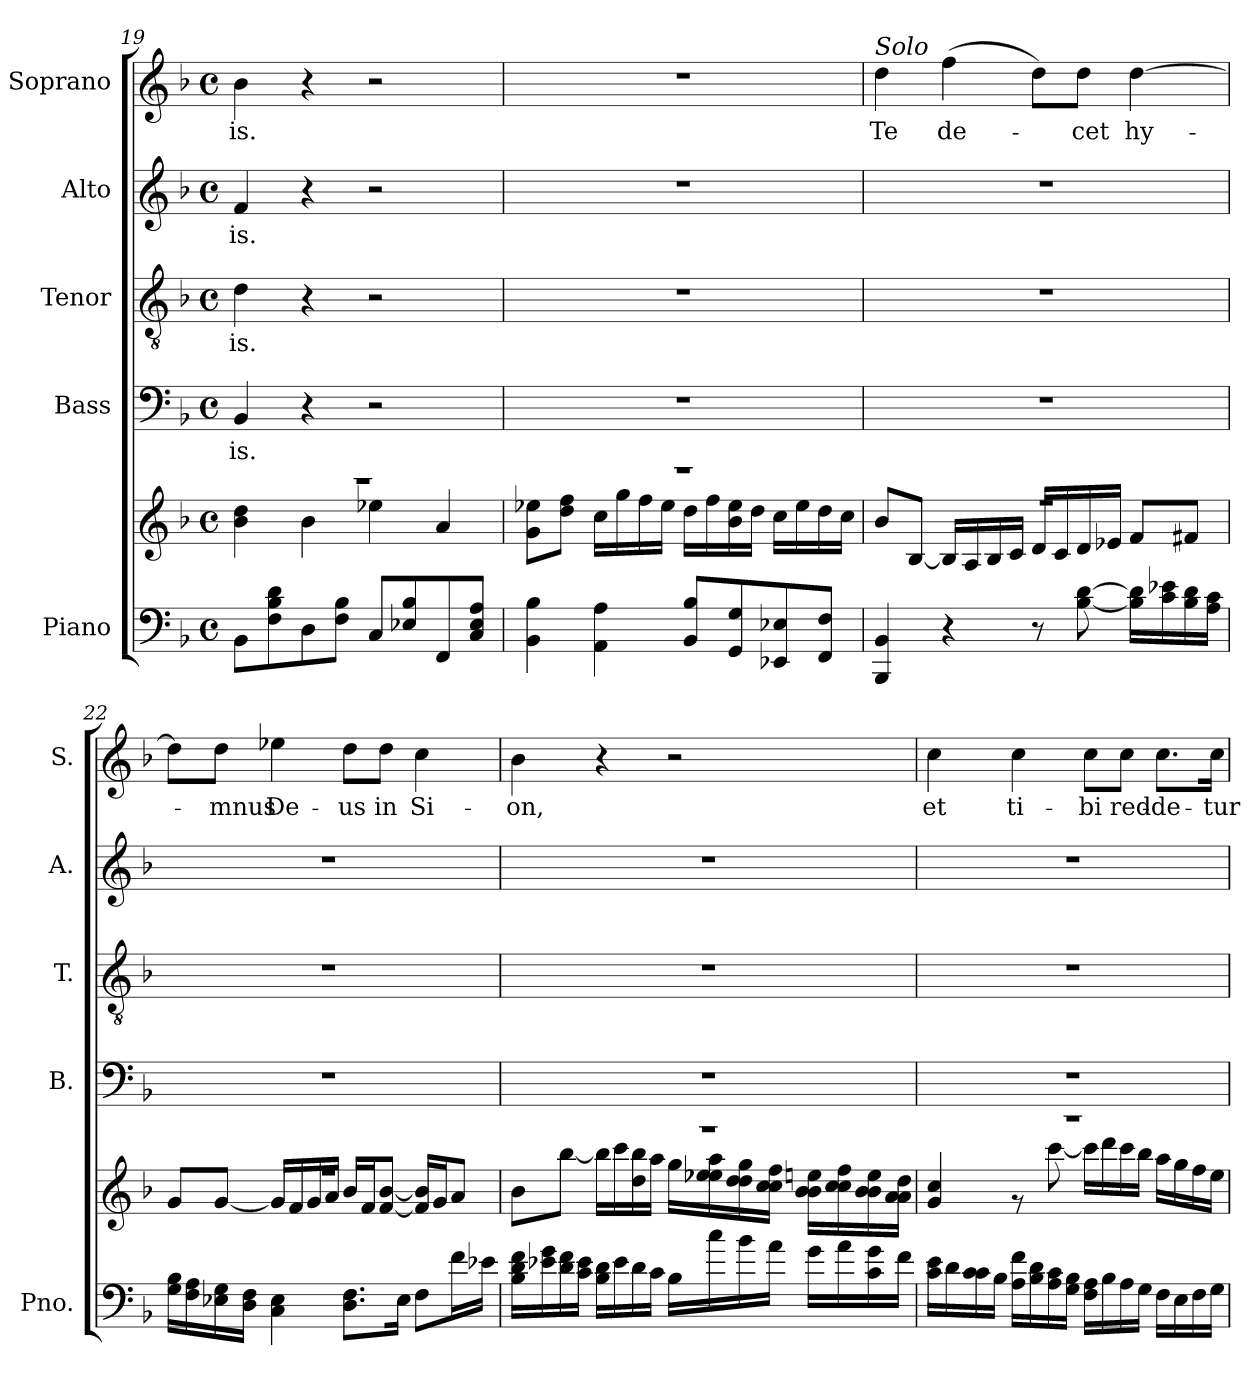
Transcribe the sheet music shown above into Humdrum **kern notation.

**kern	**kern	**kern	**text	**kern	**text	**kern	**text	**kern	**text
*part5	*part5	*part4	*part4	*part3	*part3	*part2	*part2	*part1	*part1
*staff6	*staff5	*staff4	*staff4	*staff3	*staff3	*staff2	*staff2	*staff1	*staff1
*I"Piano	*	*I"Bass	*	*I"Tenor	*	*I"Alto	*	*I"Soprano	*
*I'Pno.	*	*I'B.	*	*I'T.	*	*I'A.	*	*I'S.	*
*clefF4	*clefG2	*clefF4	*	*clefGv2	*	*clefG2	*	*clefG2	*
*k[b-]	*k[b-]	*k[b-]	*	*k[b-]	*	*k[b-]	*	*k[b-]	*
*M4/4	*M4/4	*M4/4	*	*M4/4	*	*M4/4	*	*M4/4	*
*met(c)	*met(c)	*met(c)	*	*met(c)	*	*met(c)	*	*met(c)	*
=19	=19	=19	=19	=19	=19	=19	=19	=19	=19
*	*^	*	*	*	*	*	*	*	*
!	!	!	!	!LO:LY:b	!	!LO:LY:b	!	!LO:LY:b	!	!LO:LY:b
8BB-\L	1r	4b-\ 4dd\	4BB-/	-is.	4d\	-is.	4f/	-is.	4b-\	-is.
8F\ 8B-\ 8d\	.	.	.	.	.	.	.	.	.	.
8D\	.	4b-\	4r	.	4r	.	4r	.	4r	.
8F\ 8B-\J	.	.	.	.	.	.	.	.	.	.
8C/L	.	4ee-X\	2r	.	2r	.	2r	.	2r	.
8E-X/ 8B-/	.	.	.	.	.	.	.	.	.	.
8FF/	.	4a/	.	.	.	.	.	.	.	.
8C/ 8E-/ 8A/J	.	.	.	.	.	.	.	.	.	.
!!LO:LB:g=z
=20	=20	=20	=20	=20	=20	=20	=20	=20	=20	=20
4BB-\ 4B-\	1r	8g\ 8ee-X\L	1r	.	1r	.	1r	.	1r	.
.	.	8dd\ 8ff\J	.	.	.	.	.	.	.	.
4AA\ 4A\	.	16cc\LL	.	.	.	.	.	.	.	.
.	.	16gg\	.	.	.	.	.	.	.	.
.	.	16ff\	.	.	.	.	.	.	.	.
.	.	16ee-\JJ	.	.	.	.	.	.	.	.
8BB-/ 8B-/L	.	16dd\LL	.	.	.	.	.	.	.	.
.	.	16ff\	.	.	.	.	.	.	.	.
8GG/ 8G/	.	16b-\ 16ee-\	.	.	.	.	.	.	.	.
.	.	16dd\JJ	.	.	.	.	.	.	.	.
8EE-X/ 8E-X/	.	16cc\LL	.	.	.	.	.	.	.	.
.	.	16ee-\	.	.	.	.	.	.	.	.
8FF/ 8F/J	.	16dd\	.	.	.	.	.	.	.	.
.	.	16cc\JJ	.	.	.	.	.	.	.	.
=21	=21	=21	=21	=21	=21	=21	=21	=21	=21	=21
!	!	!	!	!	!	!	!	!	!LO:TX:a:i:t=Solo	!
!	!	!	!	!	!	!	!	!	!	!LO:LY:b
4BBB-/ 4BB-/	1r	8b-/L	1r	.	1r	.	1r	.	4dd\	Te
.	.	[8B-/J	.	.	.	.	.	.	.	.
!	!	!	!	!	!	!	!	!	!	!LO:LY:b
4r	.	16B-/LL]	.	.	.	.	.	.	(4ff\	de-
.	.	16A/	.	.	.	.	.	.	.	.
.	.	16B-/	.	.	.	.	.	.	.	.
.	.	16c/JJ	.	.	.	.	.	.	.	.
8r	.	16d/LL	.	.	.	.	.	.	8dd\L)	.
.	.	16c/	.	.	.	.	.	.	.	.
!	!	!	!	!	!	!	!	!	!	!LO:LY:b
[8B-\ [8d\	.	16d/	.	.	.	.	.	.	8dd\J	-cet
.	.	16e-X/JJ	.	.	.	.	.	.	.	.
!	!	!	!	!	!	!	!	!	!	!LO:LY:b
16B-\] 16d\]LL	.	8f/L	.	.	.	.	.	.	[4dd\	hy-
16c\ 16e-X\	.	.	.	.	.	.	.	.	.	.
16B-\ 16d\	.	8f#X/J	.	.	.	.	.	.	.	.
16A\ 16c\JJ	.	.	.	.	.	.	.	.	.	.
=22	=22	=22	=22	=22	=22	=22	=22	=22	=22	=22
16G\ 16B-\LL	1r	8g/L	1r	.	1r	.	1r	.	8dd\L]	.
16F\ 16A\	.	.	.	.	.	.	.	.	.	.
!	!	!	!	!	!	!	!	!	!	!LO:LY:b
16E-X\ 16G\	.	[8g/J	.	.	.	.	.	.	8dd\J	-mnus
16D\ 16F\JJ	.	.	.	.	.	.	.	.	.	.
!	!	!	!	!	!	!	!	!	!	!LO:LY:b
4C\ 4E-\	.	16g/LL]	.	.	.	.	.	.	4ee-X\	De-
.	.	16f/	.	.	.	.	.	.	.	.
.	.	16g/	.	.	.	.	.	.	.	.
.	.	16a/JJ	.	.	.	.	.	.	.	.
!	!	!	!	!	!	!	!	!	!	!LO:LY:b
8.D\ 8.F\L	.	16b-/LL	.	.	.	.	.	.	8dd\L	-us
.	.	16f/J	.	.	.	.	.	.	.	.
!	!	!	!	!	!	!	!	!	!	!LO:LY:b
.	.	[8f/ [8b-/J	.	.	.	.	.	.	8dd\J	in
16E-\Jk	.	.	.	.	.	.	.	.	.	.
!	!	!	!	!	!	!	!	!	!	!LO:LY:b
8F\L	.	16f/] 16b-/]LL	.	.	.	.	.	.	4cc\	Si-
.	.	16g/J	.	.	.	.	.	.	.	.
16f\L	.	8a/J	.	.	.	.	.	.	.	.
16e-X\JJ	.	.	.	.	.	.	.	.	.	.
!!LO:PB:g=z
=23	=23	=23	=23	=23	=23	=23	=23	=23	=23	=23
!	!	!	!	!	!	!	!	!	!	!LO:LY:b
16B-\ 16d\ 16f\LL	1r	8b-\L	1r	.	1r	.	1r	.	4b-\	-on,
16e-X\ 16g\	.	.	.	.	.	.	.	.	.	.
16d\ 16f\	.	[8bb-\J	.	.	.	.	.	.	.	.
16c\ 16e-\JJ	.	.	.	.	.	.	.	.	.	.
16B-\ 16d\LL	.	16bb-\LL]	.	.	.	.	.	.	4r	.
16e-\	.	16ccc\	.	.	.	.	.	.	.	.
16d\	.	16dd\ 16bb-\	.	.	.	.	.	.	.	.
16c\JJ	.	16aa\JJ	.	.	.	.	.	.	.	.
16B-\LL	.	16gg\LL	.	.	.	.	.	.	2r	.
16cc\	.	16ee-X\ 16ee-\ 16aa\	.	.	.	.	.	.	.	.
16b-\	.	16dd\ 16dd\ 16gg\	.	.	.	.	.	.	.	.
16a\JJ	.	16cc\ 16cc\ 16ff\JJ	.	.	.	.	.	.	.	.
16g\LL	.	16b-\ 16b-\ 16een\LL	.	.	.	.	.	.	.	.
16a\	.	16cc\ 16cc\ 16ff\	.	.	.	.	.	.	.	.
16c\ 16g\	.	16b-\ 16b-\ 16ee\	.	.	.	.	.	.	.	.
16f\JJ	.	16a\ 16a\ 16dd\JJ	.	.	.	.	.	.	.	.
=24	=24	=24	=24	=24	=24	=24	=24	=24	=24	=24
!	!	!	!	!	!	!	!	!	!	!LO:LY:b
16c\ 16e\LL	1r	4g/ 4cc/	1r	.	1r	.	1r	.	4cc\	et
16d\	.	.	.	.	.	.	.	.	.	.
16c\ 16c\	.	.	.	.	.	.	.	.	.	.
16B-\JJ	.	.	.	.	.	.	.	.	.	.
!	!	!	!	!	!	!	!	!	!	!LO:LY:b
16A\ 16f\LL	.	8r	.	.	.	.	.	.	4cc\	ti-
16B-\ 16d\	.	.	.	.	.	.	.	.	.	.
16A\ 16c\	.	[8ccc\	.	.	.	.	.	.	.	.
16G\ 16B-\JJ	.	.	.	.	.	.	.	.	.	.
!	!	!	!	!	!	!	!	!	!	!LO:LY:b
16F\ 16A\LL	.	16ccc\LL]	.	.	.	.	.	.	8cc\L	-bi
16B-\	.	16ddd\	.	.	.	.	.	.	.	.
!	!	!	!	!	!	!	!	!	!	!LO:LY:b
16A\	.	16ccc\	.	.	.	.	.	.	8cc\J	red-
16G\JJ	.	16bb-\JJ	.	.	.	.	.	.	.	.
!	!	!	!	!	!	!	!	!	!	!LO:LY:b
16F\LL	.	16aa\LL	.	.	.	.	.	.	8.cc\L	-de-
16E\	.	16gg\	.	.	.	.	.	.	.	.
16F\	.	16ff\	.	.	.	.	.	.	.	.
!	!	!	!	!	!	!	!	!	!	!LO:LY:b
16G\JJ	.	16ee\JJ	.	.	.	.	.	.	16cc\Jk	-tur
*	*v	*v	*	*	*	*	*	*	*	*
=	=	=	=	=	=	=	=	=	=
*-	*-	*-	*-	*-	*-	*-	*-	*-	*-
